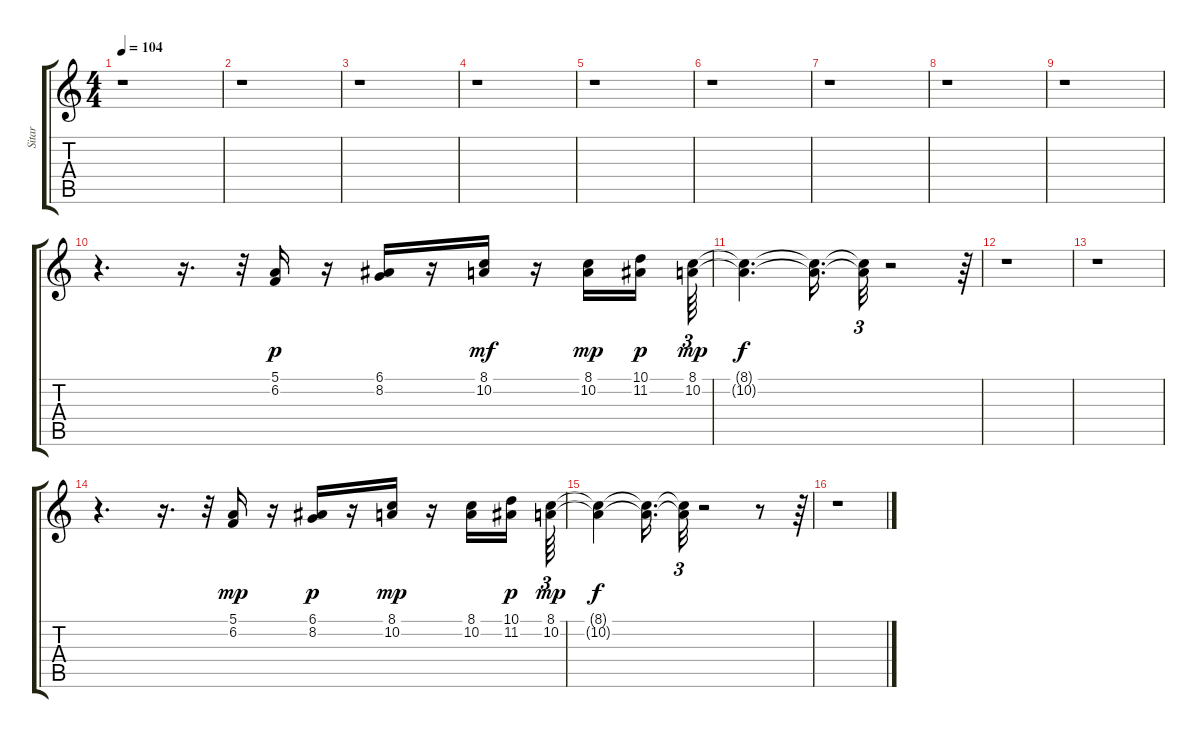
\track ("Sitar" "Sitar") {instrument sitar}
\staff {score tabs}
\tuning (E4 B3 G3 D3 A2 E2) {hide}
\ts (4 4)
\tempo 104
\clef g2
\ks c
r.1{dy f} |
r.1 |
r.1 |
r.1 |
r.1 |
r.1 |
r.1 |
r.1 |
r.1 |
r.4{d} r.16{d} r.32{tu (3 2)} (5.1 6.2).16{dy p} r.16 (6.1 8.2).16 r.16 (8.1 10.2).16{dy mf} r.16 (8.1 10.2).16{dy mp} (10.1 11.2).16{dy p} (8.1 10.2).64{tu (3 2) dy mp} |
(8.1{t} 10.2{t}).4{d dy f} (8.1{t} 10.2{t}).16{d} (8.1{t} 10.2{t}).32{tu (3 2)} r.2 r.64{tu (3 2)} |
r.1 |
r.1 |
r.4{d} r.16{d} r.32{tu (3 2)} (5.1 6.2).16{dy mp} r.16 (6.1 8.2).16{dy p} r.16 (8.1 10.2).16{dy mp} r.16 (8.1 10.2).16 (10.1 11.2).16{dy p} (8.1 10.2).64{tu (3 2) dy mp} |
(8.1{t} 10.2{t}).4{dy f} (8.1{t} 10.2{t}).16{d} (8.1{t} 10.2{t}).32{tu (3 2)} r.2 r.8 r.64{tu (3 2)} |
r.1
